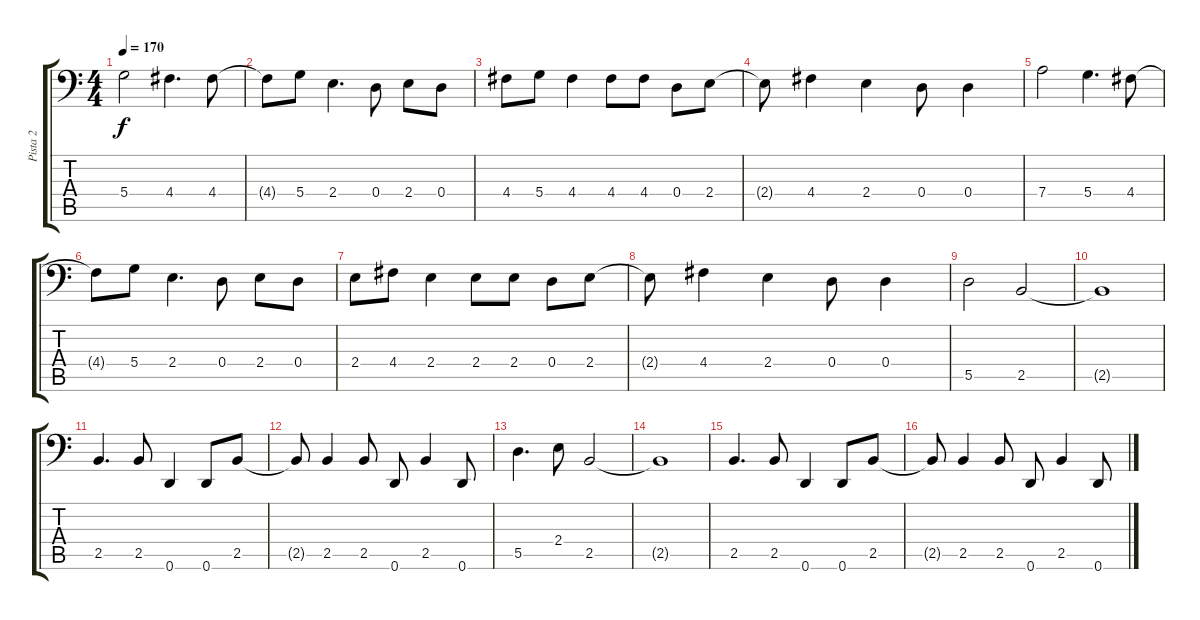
\track ("Pista 2" "Pista 2") {instrument electricbassfinger}
\staff {score tabs}
\tuning (E3 B2 G2 D2 A1 D1) {hide}
\ts (4 4)
\tempo 170
\clef f4
\ks c
5.4.2{dy f} 4.4.4{d} 4.4.8 |
4.4{t}.8 5.4.8 2.4.4{d} 0.4.8 2.4.8 0.4.8 |
4.4.8 5.4.8 4.4.4 4.4.8 4.4.8 0.4.8 2.4.8 |
2.4{t}.8 4.4.4 2.4.4 0.4.8 0.4.4 |
7.4.2 5.4.4{d} 4.4.8 |
4.4{t}.8 5.4.8 2.4.4{d} 0.4.8 2.4.8 0.4.8 |
2.4.8 4.4.8 2.4.4 2.4.8 2.4.8 0.4.8 2.4.8 |
2.4{t}.8 4.4.4 2.4.4 0.4.8 0.4.4 |
5.5.2 2.5.2 |
2.5{t}.1 |
2.5.4{d} 2.5.8 0.6.4 0.6.8 2.5.8 |
2.5{t}.8 2.5.4 2.5.8 0.6.8 2.5.4 0.6.8 |
5.5.4{d} 2.4.8 2.5.2 |
2.5{t}.1 |
2.5.4{d} 2.5.8 0.6.4 0.6.8 2.5.8 |
2.5{t}.8 2.5.4 2.5.8 0.6.8 2.5.4 0.6.8
